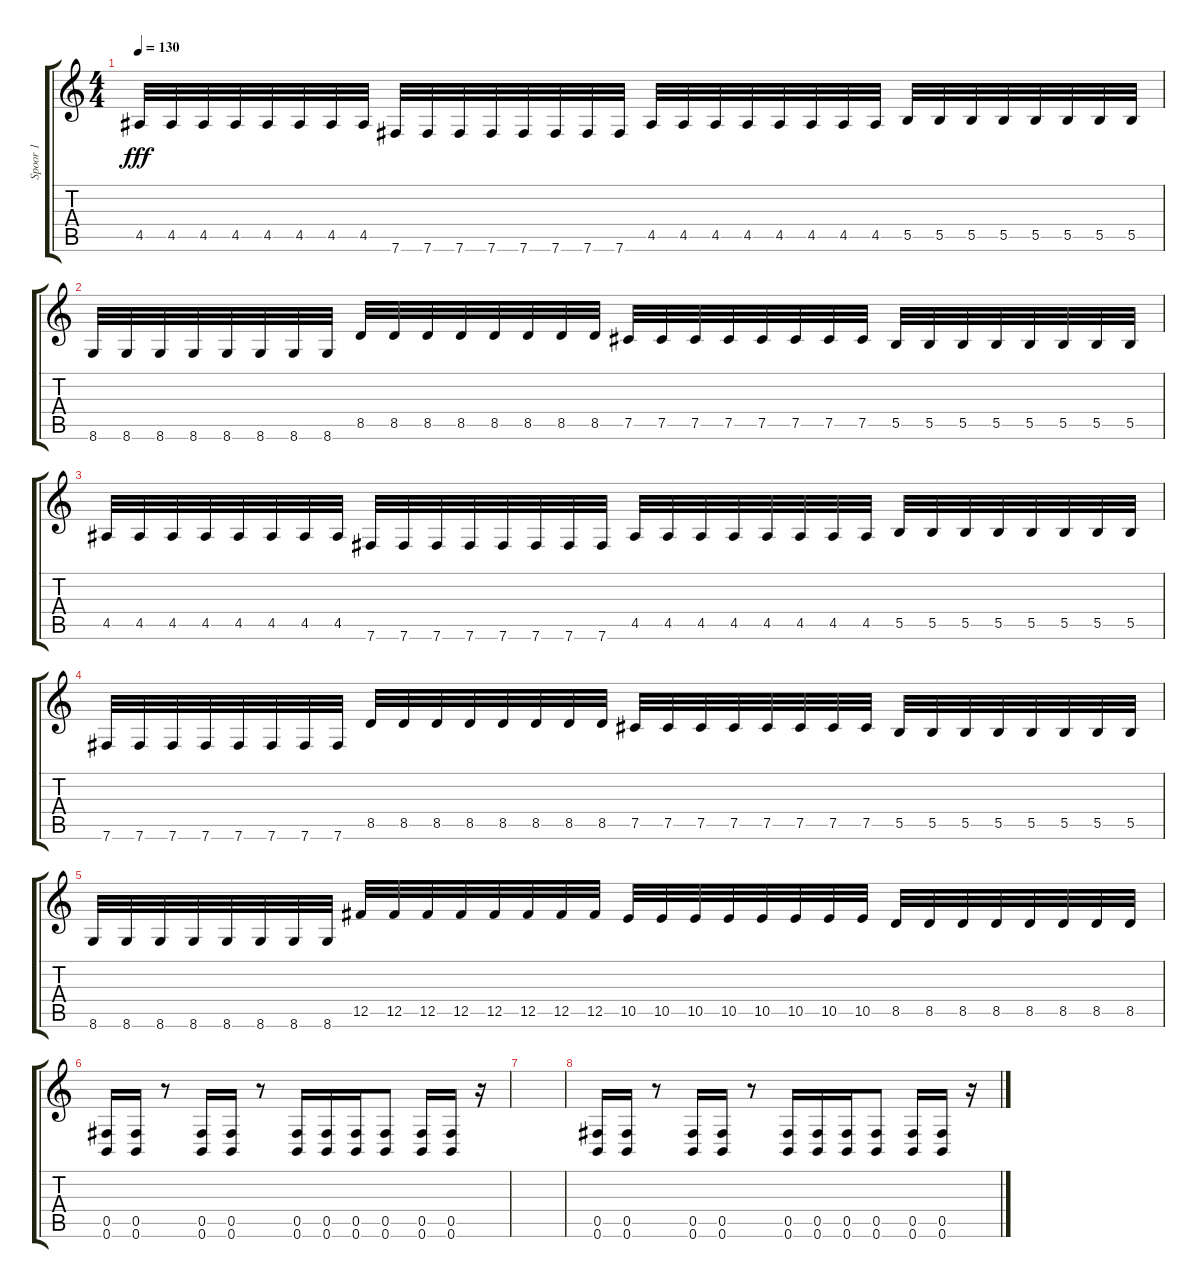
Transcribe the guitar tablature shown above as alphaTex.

\track ("Spoor 1" "Spoor 1") {instrument distortionguitar}
\staff {score tabs}
\tuning (Db4 Ab3 E3 B2 Gb2 B1) {hide}
\ts (4 4)
\tempo 130
\clef g2
\ks c
4.5.32{dy fff} 4.5.32 4.5.32 4.5.32 4.5.32 4.5.32 4.5.32 4.5.32 7.6.32 7.6.32 7.6.32 7.6.32 7.6.32 7.6.32 7.6.32 7.6.32 4.5.32 4.5.32 4.5.32 4.5.32 4.5.32 4.5.32 4.5.32 4.5.32 5.5.32 5.5.32 5.5.32 5.5.32 5.5.32 5.5.32 5.5.32 5.5.32 |
8.6.32 8.6.32 8.6.32 8.6.32 8.6.32 8.6.32 8.6.32 8.6.32 8.5.32 8.5.32 8.5.32 8.5.32 8.5.32 8.5.32 8.5.32 8.5.32 7.5.32 7.5.32 7.5.32 7.5.32 7.5.32 7.5.32 7.5.32 7.5.32 5.5.32 5.5.32 5.5.32 5.5.32 5.5.32 5.5.32 5.5.32 5.5.32 |
4.5.32 4.5.32 4.5.32 4.5.32 4.5.32 4.5.32 4.5.32 4.5.32 7.6.32 7.6.32 7.6.32 7.6.32 7.6.32 7.6.32 7.6.32 7.6.32 4.5.32 4.5.32 4.5.32 4.5.32 4.5.32 4.5.32 4.5.32 4.5.32 5.5.32 5.5.32 5.5.32 5.5.32 5.5.32 5.5.32 5.5.32 5.5.32 |
7.6.32 7.6.32 7.6.32 7.6.32 7.6.32 7.6.32 7.6.32 7.6.32 8.5.32 8.5.32 8.5.32 8.5.32 8.5.32 8.5.32 8.5.32 8.5.32 7.5.32 7.5.32 7.5.32 7.5.32 7.5.32 7.5.32 7.5.32 7.5.32 5.5.32 5.5.32 5.5.32 5.5.32 5.5.32 5.5.32 5.5.32 5.5.32 |
8.6.32 8.6.32 8.6.32 8.6.32 8.6.32 8.6.32 8.6.32 8.6.32 12.5.32 12.5.32 12.5.32 12.5.32 12.5.32 12.5.32 12.5.32 12.5.32 10.5.32 10.5.32 10.5.32 10.5.32 10.5.32 10.5.32 10.5.32 10.5.32 8.5.32 8.5.32 8.5.32 8.5.32 8.5.32 8.5.32 8.5.32 8.5.32 |
(0.5 0.6).16 (0.5 0.6).16 r.8 (0.5 0.6).16 (0.5 0.6).16 r.8 (0.5 0.6).16 (0.5 0.6).16 (0.5 0.6).16 (0.5 0.6).8 (0.5 0.6).16 (0.5 0.6).16 r.16 |
|
(0.5 0.6).16 (0.5 0.6).16 r.8 (0.5 0.6).16 (0.5 0.6).16 r.8 (0.5 0.6).16 (0.5 0.6).16 (0.5 0.6).16 (0.5 0.6).8 (0.5 0.6).16 (0.5 0.6).16 r.16
